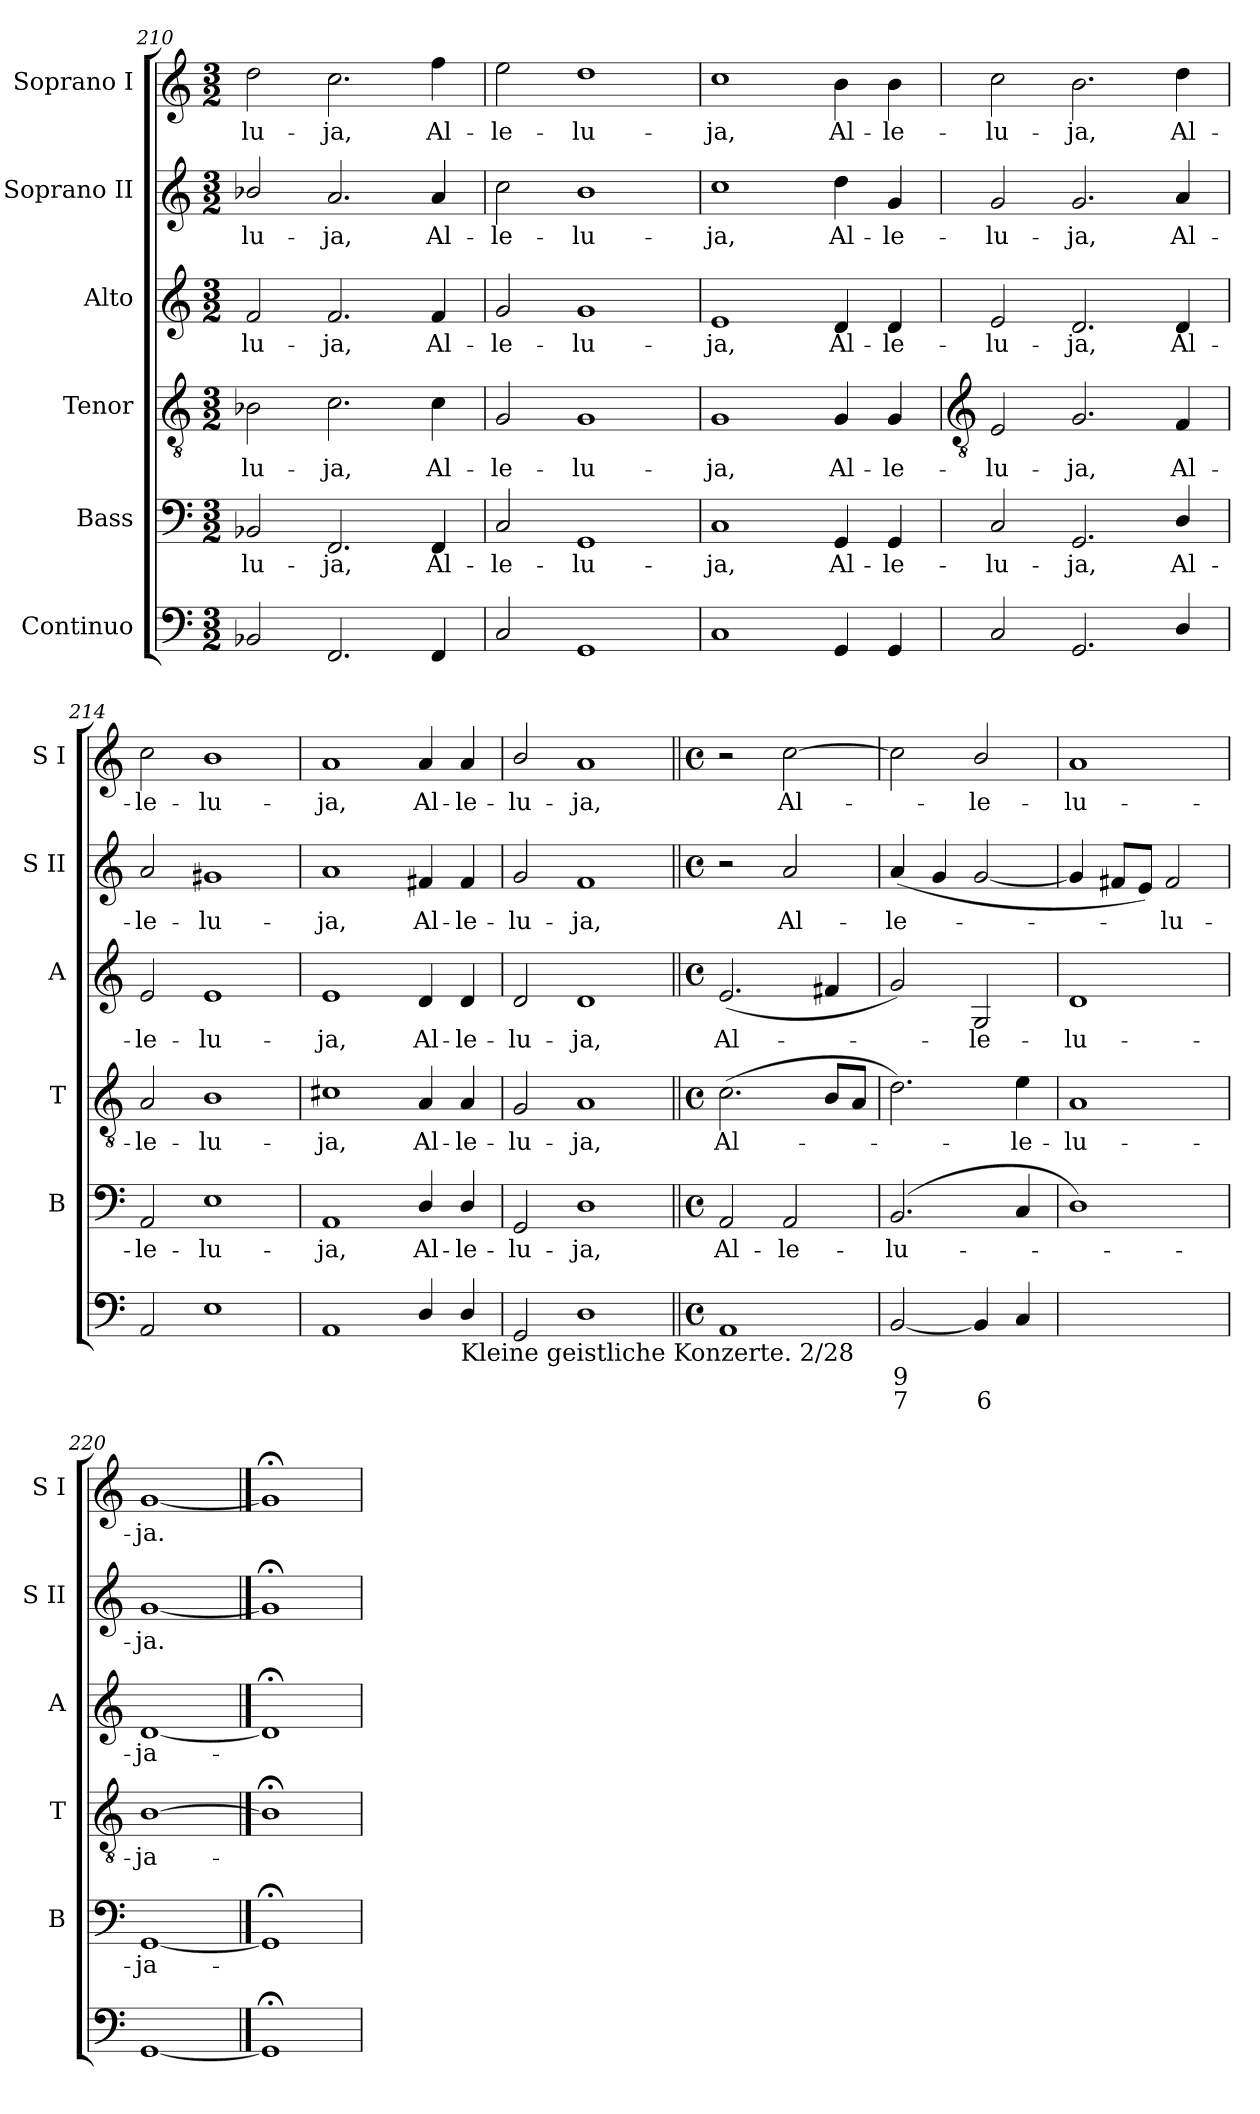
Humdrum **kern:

**kern	**text	**text	**kern	**text	**kern	**text	**kern	**text	**kern	**text	**kern	**text
*part6	*part6	*part6	*part5	*part5	*part4	*part4	*part3	*part3	*part2	*part2	*part1	*part1
*staff6	*staff6	*staff6	*staff5	*staff5	*staff4	*staff4	*staff3	*staff3	*staff2	*staff2	*staff1	*staff1
*I"Continuo	*	*	*I"Bass	*	*I"Tenor	*	*I"Alto	*	*I"Soprano II	*	*I"Soprano I	*
*	*	*	*I'B	*	*I'T	*	*I'A	*	*I'S II	*	*I'S I	*
*clefF4	*	*	*clefF4	*	*clefGv2	*	*clefG2	*	*clefG2	*	*clefG2	*
*k[]	*	*	*k[]	*	*k[]	*	*k[]	*	*k[]	*	*k[]	*
*C:	*	*	*C:	*	*C:	*	*C:	*	*C:	*	*C:	*
*M3/2	*	*	*M3/2	*	*M3/2	*	*M3/2	*	*M3/2	*	*M3/2	*
=210	=210	=210	=210	=210	=210	=210	=210	=210	=210	=210	=210	=210
!	!	!	!	!LO:LY:b	!	!LO:LY:b	!	!LO:LY:b	!	!LO:LY:b	!	!LO:LY:b
2BB-X	.	.	2BB-X	-lu-	2B-X	-lu-	2f	-lu-	2b-X/	-lu-	2dd	-lu-
!	!	!	!	!LO:LY:b	!	!LO:LY:b	!	!LO:LY:b	!	!LO:LY:b	!	!LO:LY:b
2.FF	.	.	2.FF	-ja,	2.c	-ja,	2.f	-ja,	2.a	-ja,	2.cc	-ja,
!	!	!	!	!LO:LY:b	!	!LO:LY:b	!	!LO:LY:b	!	!LO:LY:b	!	!LO:LY:b
4FF	.	.	4FF	Al-	4c	Al-	4f	Al-	4a	Al-	4ff	Al-
=211	=211	=211	=211	=211	=211	=211	=211	=211	=211	=211	=211	=211
!	!	!	!	!LO:LY:b	!	!LO:LY:b	!	!LO:LY:b	!	!LO:LY:b	!	!LO:LY:b
2C	.	.	2C	-le-	2G	-le-	2g	-le-	2cc	-le-	2ee	-le-
!	!	!	!	!LO:LY:b	!	!LO:LY:b	!	!LO:LY:b	!	!LO:LY:b	!	!LO:LY:b
1GG	.	.	1GG	-lu-	1G	-lu-	1g	-lu-	1b	-lu-	1dd	-lu-
=212	=212	=212	=212	=212	=212	=212	=212	=212	=212	=212	=212	=212
!	!	!	!	!LO:LY:b	!	!LO:LY:b	!	!LO:LY:b	!	!LO:LY:b	!	!LO:LY:b
1C	.	.	1C	-ja,	1G	-ja,	1e	-ja,	1cc	-ja,	1cc	-ja,
!	!	!	!	!LO:LY:b	!	!LO:LY:b	!	!LO:LY:b	!	!LO:LY:b	!	!LO:LY:b
4GG	.	.	4GG	Al-	4G	Al-	4d	Al-	4dd	Al-	4b	Al-
!	!	!	!	!LO:LY:b	!	!LO:LY:b	!	!LO:LY:b	!	!LO:LY:b	!	!LO:LY:b
4GG	.	.	4GG	-le-	4G	-le-	4d	-le-	4g	-le-	4b	-le-
!!LO:LB:g=z
=213	=213	=213	=213	=213	=213	=213	=213	=213	=213	=213	=213	=213
*	*	*	*	*	*clefGv2	*	*	*	*	*	*	*
!	!	!	!	!LO:LY:b	!	!LO:LY:b	!	!LO:LY:b	!	!LO:LY:b	!	!LO:LY:b
2C	.	.	2C	-lu-	2E	-lu-	2e	-lu-	2g	-lu-	2cc	-lu-
!	!	!	!	!LO:LY:b	!	!LO:LY:b	!	!LO:LY:b	!	!LO:LY:b	!	!LO:LY:b
2.GG	.	.	2.GG	-ja,	2.G	-ja,	2.d	-ja,	2.g	-ja,	2.b	-ja,
!	!	!	!	!LO:LY:b	!	!LO:LY:b	!	!LO:LY:b	!	!LO:LY:b	!	!LO:LY:b
4D/	.	.	4D/	Al-	4F	Al-	4d	Al-	4a	Al-	4dd	Al-
=214	=214	=214	=214	=214	=214	=214	=214	=214	=214	=214	=214	=214
!	!	!	!	!LO:LY:b	!	!LO:LY:b	!	!LO:LY:b	!	!LO:LY:b	!	!LO:LY:b
2AA	.	.	2AA	-le-	2A	-le-	2e	-le-	2a	-le-	2cc	-le-
!	!	!	!	!LO:LY:b	!	!LO:LY:b	!	!LO:LY:b	!	!LO:LY:b	!	!LO:LY:b
1E	.	.	1E	-lu-	1B	-lu-	1e	-lu-	1g#X	-lu-	1b	-lu-
=215	=215	=215	=215	=215	=215	=215	=215	=215	=215	=215	=215	=215
!	!	!	!	!LO:LY:b	!	!LO:LY:b	!	!LO:LY:b	!	!LO:LY:b	!	!LO:LY:b
1AA	.	.	1AA	-ja,	1c#X	-ja,	1e	-ja,	1a	-ja,	1a	-ja,
!	!	!	!	!LO:LY:b	!	!LO:LY:b	!	!LO:LY:b	!	!LO:LY:b	!	!LO:LY:b
4D/	.	.	4D/	Al-	4A	Al-	4d	Al-	4f#X	Al-	4a	Al-
!LO:TX:b:t=Kleine geistliche Konzerte. 2/28	!	!	!	!	!	!	!	!	!	!	!	!
!	!	!	!	!LO:LY:b	!	!LO:LY:b	!	!LO:LY:b	!	!LO:LY:b	!	!LO:LY:b
4D/	.	.	4D/	-le-	4A	-le-	4d	-le-	4f#	-le-	4a	-le-
=216	=216	=216	=216	=216	=216	=216	=216	=216	=216	=216	=216	=216
!	!	!	!	!LO:LY:b	!	!LO:LY:b	!	!LO:LY:b	!	!LO:LY:b	!	!LO:LY:b
2GG	.	.	2GG	-lu-	2G	-lu-	2d	-lu-	2g	-lu-	2b/	-lu-
!	!	!	!	!LO:LY:b	!	!LO:LY:b	!	!LO:LY:b	!	!LO:LY:b	!	!LO:LY:b
1D	.	.	1D	-ja,	1A	-ja,	1d	-ja,	1f	-ja,	1a	-ja,
=217||	=217||	=217||	=217||	=217||	=217||	=217||	=217||	=217||	=217||	=217||	=217||	=217||
*M4/4	*	*	*M4/4	*	*M4/4	*	*M4/4	*	*M4/4	*	*M4/4	*
*met(c)	*	*	*met(c)	*	*met(c)	*	*met(c)	*	*met(c)	*	*met(c)	*
!	!	!	!	!LO:LY:b	!	!LO:LY:b	!	!LO:LY:b	!	!	!	!
1AA	.	.	2AA	Al-	(>2.c	Al-	(<2.e	Al-	2r	.	2r	.
!	!	!	!	!LO:LY:b	!	!	!	!	!	!LO:LY:b	!	!LO:LY:b
.	.	.	2AA	-le-	.	.	.	.	2a	Al-	[2cc	Al-
.	.	.	.	.	8BL	.	4f#X	.	.	.	.	.
.	.	.	.	.	8AJ	.	.	.	.	.	.	.
=218	=218	=218	=218	=218	=218	=218	=218	=218	=218	=218	=218	=218
!	!LO:LY:b	!LO:LY:b	!	!LO:LY:b	!	!	!	!	!	!LO:LY:b	!	!
[2BB	9	7	(<2.BB	-lu-	2.d)	.	2g)	.	(<4a	-le-	2cc]	.
.	.	.	.	.	.	.	.	.	4g	.	.	.
!	!	!LO:LY:b	!	!	!	!	!	!LO:LY:b	!	!	!	!LO:LY:b
4BB]	.	6	.	.	.	.	2G	le-	[2g	.	2b/	le-
!	!	!	!	!	!	!LO:LY:b	!	!	!	!	!	!
4C	.	.	4C	.	4e	le-	.	.	.	.	.	.
=219	=219	=219	=219	=219	=219	=219	=219	=219	=219	=219	=219	=219
!	!LO:LY:b	!	!	!	!	!LO:LY:b	!	!LO:LY:b	!	!	!	!LO:LY:b
[2Dyy	4	.	1D)	.	1A	-lu-	1d	-lu-	4g]	.	1a	-lu-
.	.	.	.	.	.	.	.	.	8f#XL	.	.	.
.	.	.	.	.	.	.	.	.	8eJ)	.	.	.
!	!	!	!	!	!	!	!	!	!	!LO:LY:b	!	!
2Dyy]	.	.	.	.	.	.	.	.	2f#	lu-	.	.
=220	=220	=220	=220	=220	=220	=220	=220	=220	=220	=220	=220	=220
!	!	!	!	!LO:LY:b	!	!LO:LY:b	!	!LO:LY:b	!	!LO:LY:b	!	!LO:LY:b
[1GG	.	.	[1GG	ja-	[1B	-ja-	[1d	-ja-	[1g	-ja.	[1g	-ja.
==221	==221	==221	==221	==221	==221	==221	==221	==221	==221	==221	==221	==221
1GG;<]	.	.	1GG;<]	.	1B;<]	.	1d;<]	.	1g;<]	.	1g;<]	.
=	=	=	=	=	=	=	=	=	=	=	=	=
*-	*-	*-	*-	*-	*-	*-	*-	*-	*-	*-	*-	*-
